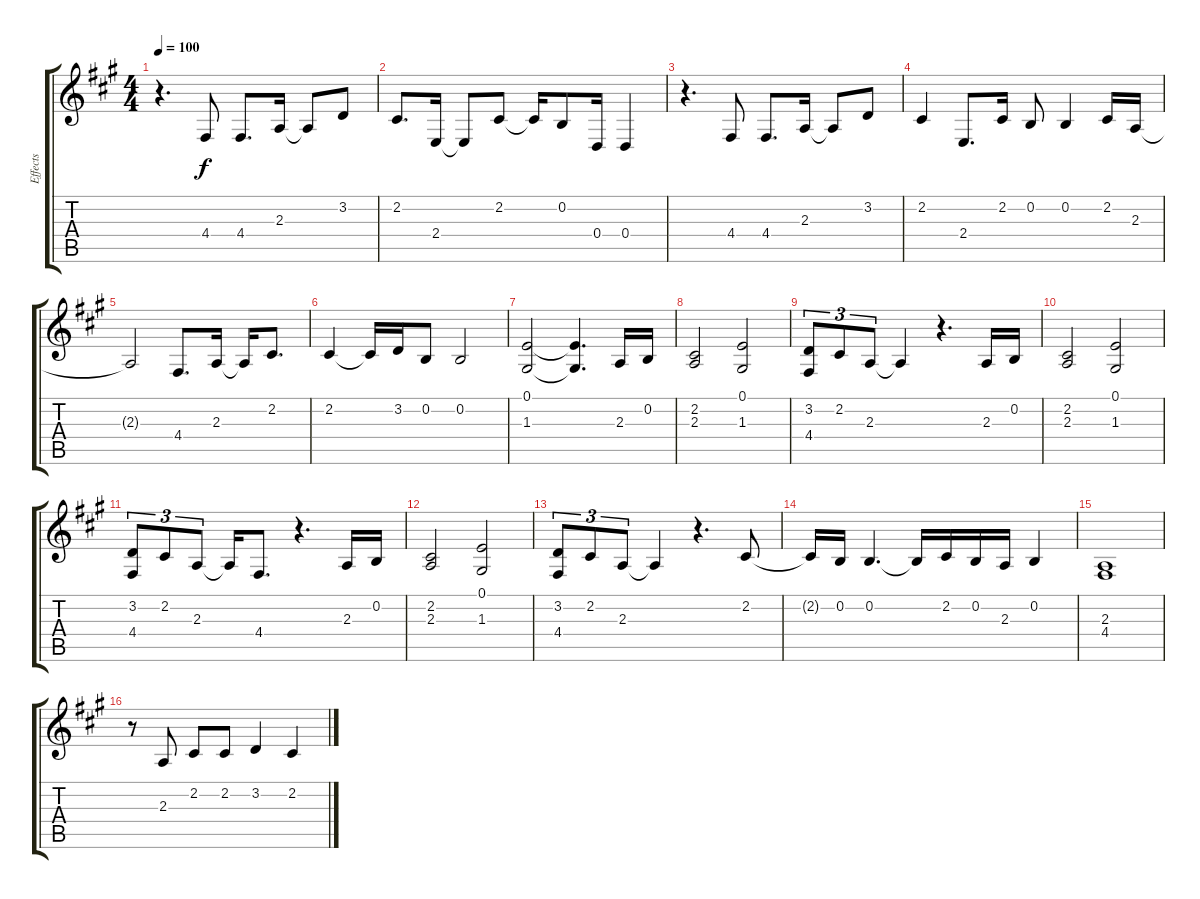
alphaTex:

\track ("Effects" "Effects") {instrument reversecymbal}
\staff {score tabs}
\tuning (E4 B3 G3 D3 A2 E2) {hide}
\ts (4 4)
\tempo 100
\clef g2
\ks a
r.4{d dy f} 4.4.8 4.4.8{d} 2.3.16 2.3{t}.8 3.2.8 |
2.2.8{d} 2.4.16 2.4{t}.8 2.2.8 2.2{t}.16 0.2.8 0.4.16 0.4.4 |
r.4{d} 4.4.8 4.4.8{d} 2.3.16 2.3{t}.8 3.2.8 |
2.2.4 2.4.8{d} 2.2.16 0.2.8 0.2.4 2.2.16 2.3.16 |
2.3{t}.2 4.4.8{d} 2.3.16 2.3{t}.16 2.2.8{d} |
2.2.4 2.2{t}.16 3.2.16 0.2.8 0.2.2 |
(0.1 1.3).2 (0.1{t} 1.3{t}).4{d} 2.3.16 0.2.16 |
(2.2 2.3).2 (0.1 1.3).2 |
(3.2 4.4).8{tu (3 2)} 2.2.8{tu (3 2)} 2.3.8{tu (3 2)} 2.3{t}.4 r.4{d} 2.3.16 0.2.16 |
(2.2 2.3).2 (0.1 1.3).2 |
(3.2 4.4).8{tu (3 2)} 2.2.8{tu (3 2)} 2.3.8{tu (3 2)} 2.3{t}.16 4.4.8{d} r.4{d} 2.3.16 0.2.16 |
(2.2 2.3).2 (0.1 1.3).2 |
(3.2 4.4).8{tu (3 2)} 2.2.8{tu (3 2)} 2.3.8{tu (3 2)} 2.3{t}.4 r.4{d} 2.2.8 |
2.2{t}.16 0.2.16 0.2.4{d} 0.2{t}.16 2.2.16 0.2.16 2.3.16 0.2.4 |
(2.3 4.4).1 |
r.8 2.3.8 2.2.8 2.2.8 3.2.4 2.2.4
